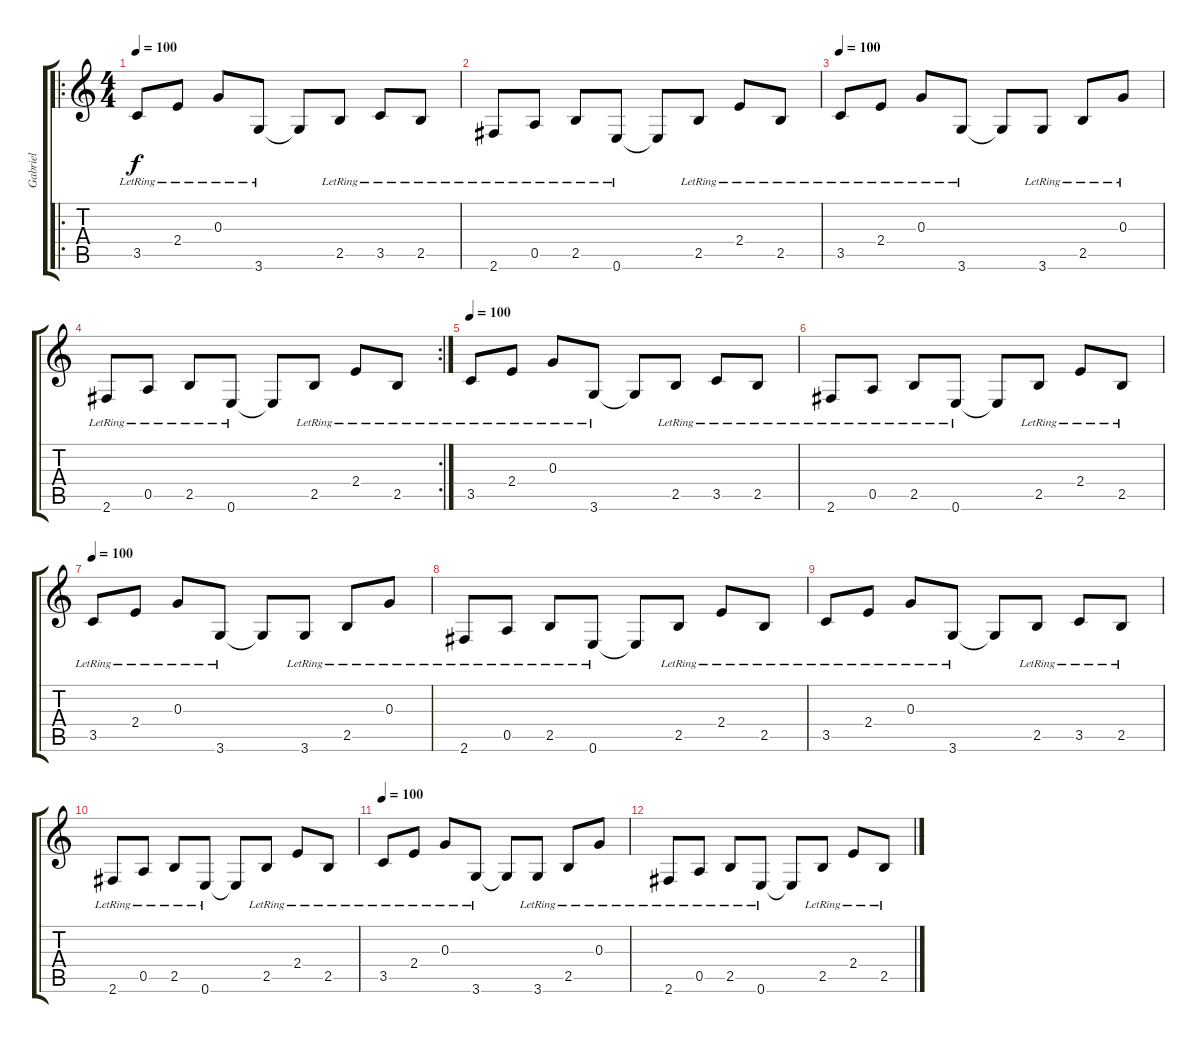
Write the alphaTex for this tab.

\track ("Gabriel" "Gabriel") {instrument electricguitarclean}
\staff {score tabs}
\tuning (E4 B3 G3 D3 A2 E2) {hide}
\ro
\ts (4 4)
\tempo 100
\clef g2
\ks c
3.5{lr}.8{dy f} 2.4{lr}.8 0.3{lr}.8 3.6{lr}.8 3.6{t}.8 2.5{lr}.8 3.5{lr}.8 2.5{lr}.8 |
2.6{lr}.8 0.5{lr}.8 2.5{lr}.8 0.6{lr}.8 0.6{t}.8 2.5{lr}.8 2.4{lr}.8 2.5{lr}.8 |
\tempo 100
3.5{lr}.8 2.4{lr}.8 0.3{lr}.8 3.6{lr}.8 3.6{t}.8 3.6{lr}.8 2.5{lr}.8 0.3{lr}.8 |
\rc 2
2.6{lr}.8 0.5{lr}.8 2.5{lr}.8 0.6{lr}.8 0.6{t}.8 2.5{lr}.8 2.4{lr}.8 2.5{lr}.8 |
\tempo 100
3.5{lr}.8 2.4{lr}.8 0.3{lr}.8 3.6{lr}.8 3.6{t}.8 2.5{lr}.8 3.5{lr}.8 2.5{lr}.8 |
2.6{lr}.8 0.5{lr}.8 2.5{lr}.8 0.6{lr}.8 0.6{t}.8 2.5{lr}.8 2.4{lr}.8 2.5{lr}.8 |
\tempo 100
3.5{lr}.8 2.4{lr}.8 0.3{lr}.8 3.6{lr}.8 3.6{t}.8 3.6{lr}.8 2.5{lr}.8 0.3{lr}.8 |
2.6{lr}.8 0.5{lr}.8 2.5{lr}.8 0.6{lr}.8 0.6{t}.8 2.5{lr}.8 2.4{lr}.8 2.5{lr}.8 |
3.5{lr}.8 2.4{lr}.8 0.3{lr}.8 3.6{lr}.8 3.6{t}.8 2.5{lr}.8 3.5{lr}.8 2.5{lr}.8 |
2.6{lr}.8 0.5{lr}.8 2.5{lr}.8 0.6{lr}.8 0.6{t}.8 2.5{lr}.8 2.4{lr}.8 2.5{lr}.8 |
\tempo 100
3.5{lr}.8 2.4{lr}.8 0.3{lr}.8 3.6{lr}.8 3.6{t}.8 3.6{lr}.8 2.5{lr}.8 0.3{lr}.8 |
2.6{lr}.8 0.5{lr}.8 2.5{lr}.8 0.6{lr}.8 0.6{t}.8 2.5{lr}.8 2.4{lr}.8 2.5{lr}.8
